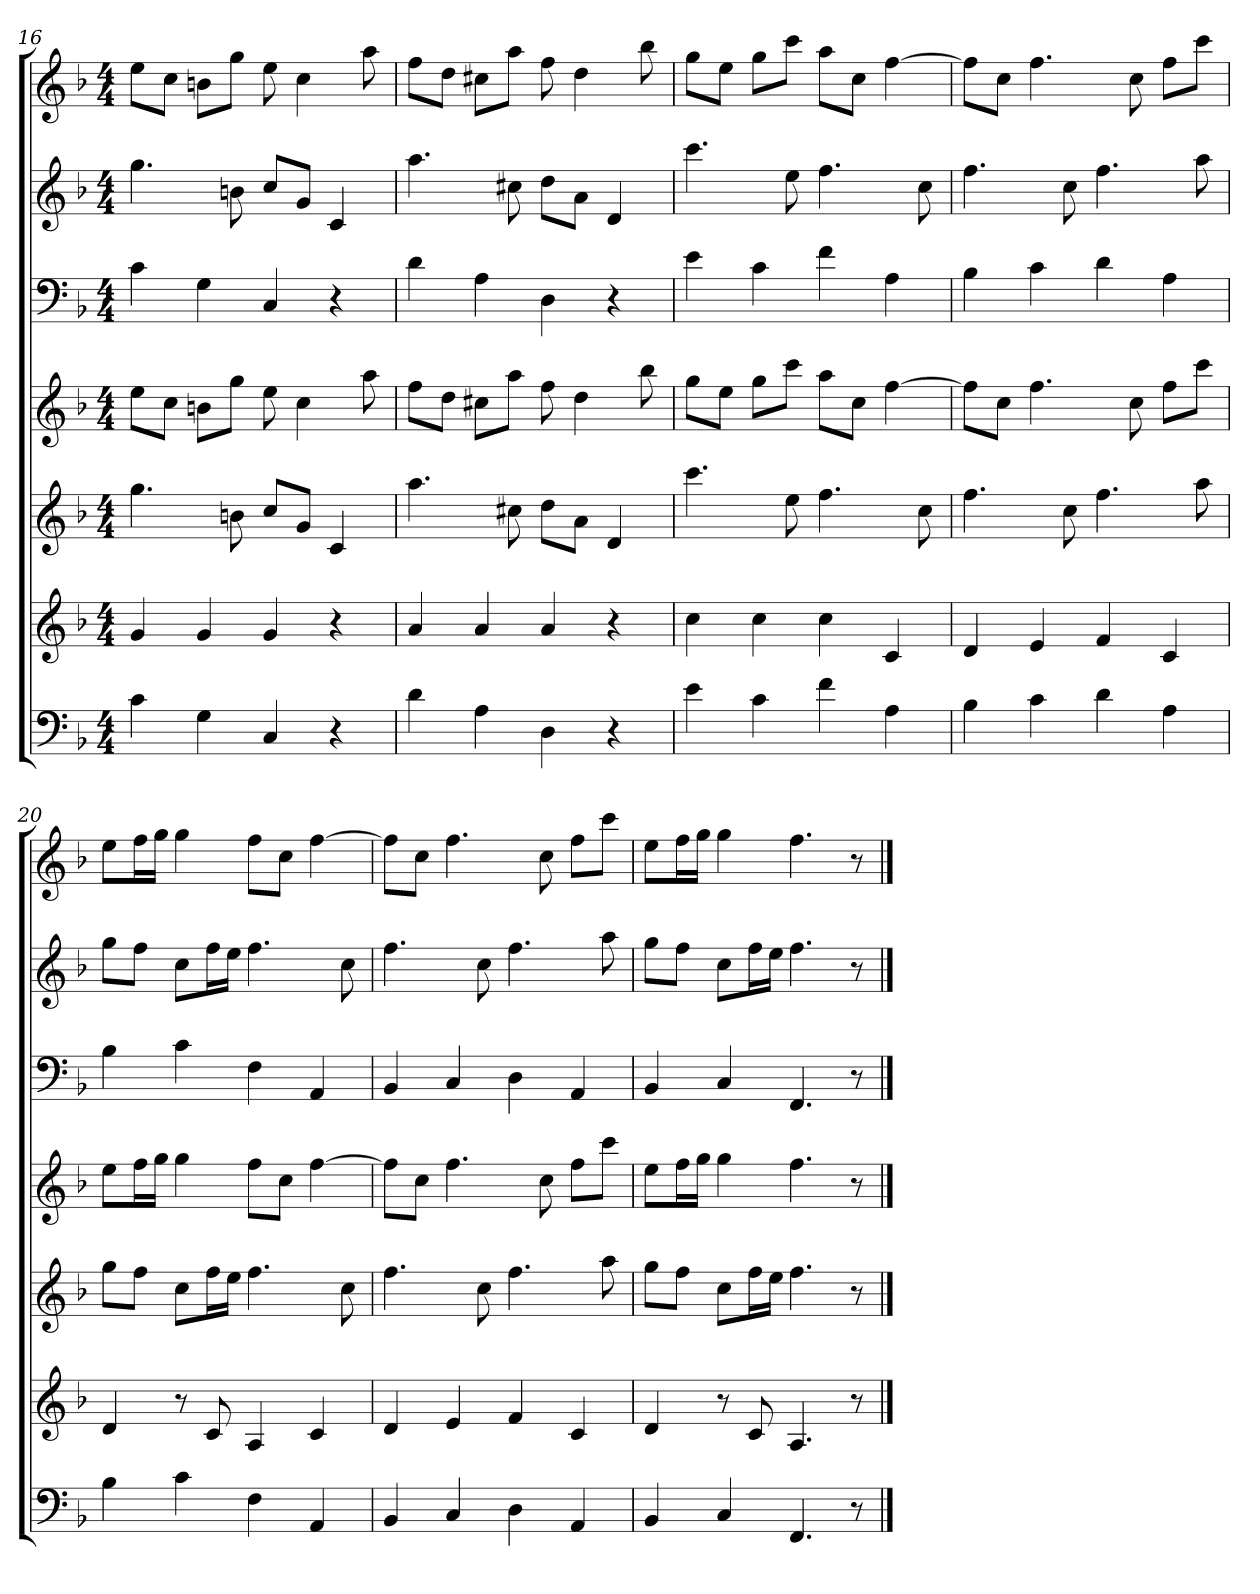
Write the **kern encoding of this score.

**kern	**kern	**kern	**kern	**kern	**kern	**kern
*part7	*part6	*part5	*part4	*part3	*part2	*part1
*staff7	*staff6	*staff5	*staff4	*staff3	*staff2	*staff1
*k[b-]	*k[b-]	*k[b-]	*k[b-]	*k[b-]	*k[b-]	*k[b-]
*F:	*F:	*F:	*F:	*F:	*F:	*F:
*M4/4	*M4/4	*M4/4	*M4/4	*M4/4	*M4/4	*M4/4
=16	=16	=16	=16	=16	=16	=16
4c	4g	4.gg	8eeL	4c	4.gg	8eeL
.	.	.	8ccJ	.	.	8ccJ
4G	4g	.	8bnL	4G	.	8bnL
.	.	8bn	8ggJ	.	8bn	8ggJ
4C	4g	8ccL	8ee	4C	8ccL	8ee
.	.	8gJ	4cc	.	8gJ	4cc
4r	4r	4c	.	4r	4c	.
.	.	.	8aa	.	.	8aa
=17	=17	=17	=17	=17	=17	=17
4d	4a	4.aa	8ffL	4d	4.aa	8ffL
.	.	.	8ddJ	.	.	8ddJ
4A	4a	.	8cc#XL	4A	.	8cc#XL
.	.	8cc#X	8aaJ	.	8cc#X	8aaJ
4D	4a	8ddL	8ff	4D	8ddL	8ff
.	.	8aJ	4dd	.	8aJ	4dd
4r	4r	4d	.	4r	4d	.
.	.	.	8bb-	.	.	8bb-
=18	=18	=18	=18	=18	=18	=18
4e	4cc	4.ccc	8ggL	4e	4.ccc	8ggL
.	.	.	8eeJ	.	.	8eeJ
4c	4cc	.	8ggL	4c	.	8ggL
.	.	8ee	8cccJ	.	8ee	8cccJ
4f	4cc	4.ff	8aaL	4f	4.ff	8aaL
.	.	.	8ccJ	.	.	8ccJ
4A	4c	.	[4ff	4A	.	[4ff
.	.	8cc	.	.	8cc	.
=19	=19	=19	=19	=19	=19	=19
4B-	4d	4.ff	8ffL]	4B-	4.ff	8ffL]
.	.	.	8ccJ	.	.	8ccJ
4c	4e	.	4.ff	4c	.	4.ff
.	.	8cc	.	.	8cc	.
4d	4f	4.ff	.	4d	4.ff	.
.	.	.	8cc	.	.	8cc
4A	4c	.	8ffL	4A	.	8ffL
.	.	8aa	8cccJ	.	8aa	8cccJ
=20	=20	=20	=20	=20	=20	=20
4B-	4d	8ggL	8eeL	4B-	8ggL	8eeL
.	.	8ffJ	16ffL	.	8ffJ	16ffL
.	.	.	16ggJJ	.	.	16ggJJ
4c	8r	8ccL	4gg	4c	8ccL	4gg
.	8c	16ffL	.	.	16ffL	.
.	.	16eeJJ	.	.	16eeJJ	.
4F	4A	4.ff	8ffL	4F	4.ff	8ffL
.	.	.	8ccJ	.	.	8ccJ
4AA	4c	.	[4ff	4AA	.	[4ff
.	.	8cc	.	.	8cc	.
=21	=21	=21	=21	=21	=21	=21
4BB-	4d	4.ff	8ffL]	4BB-	4.ff	8ffL]
.	.	.	8ccJ	.	.	8ccJ
4C	4e	.	4.ff	4C	.	4.ff
.	.	8cc	.	.	8cc	.
4D	4f	4.ff	.	4D	4.ff	.
.	.	.	8cc	.	.	8cc
4AA	4c	.	8ffL	4AA	.	8ffL
.	.	8aa	8cccJ	.	8aa	8cccJ
=22	=22	=22	=22	=22	=22	=22
4BB-	4d	8ggL	8eeL	4BB-	8ggL	8eeL
.	.	8ffJ	16ffL	.	8ffJ	16ffL
.	.	.	16ggJJ	.	.	16ggJJ
4C	8r	8ccL	4gg	4C	8ccL	4gg
.	8c	16ffL	.	.	16ffL	.
.	.	16eeJJ	.	.	16eeJJ	.
4.FF	4.A	4.ff	4.ff	4.FF	4.ff	4.ff
8r	8r	8r	8r	8r	8r	8r
==	==	==	==	==	==	==
*-	*-	*-	*-	*-	*-	*-
